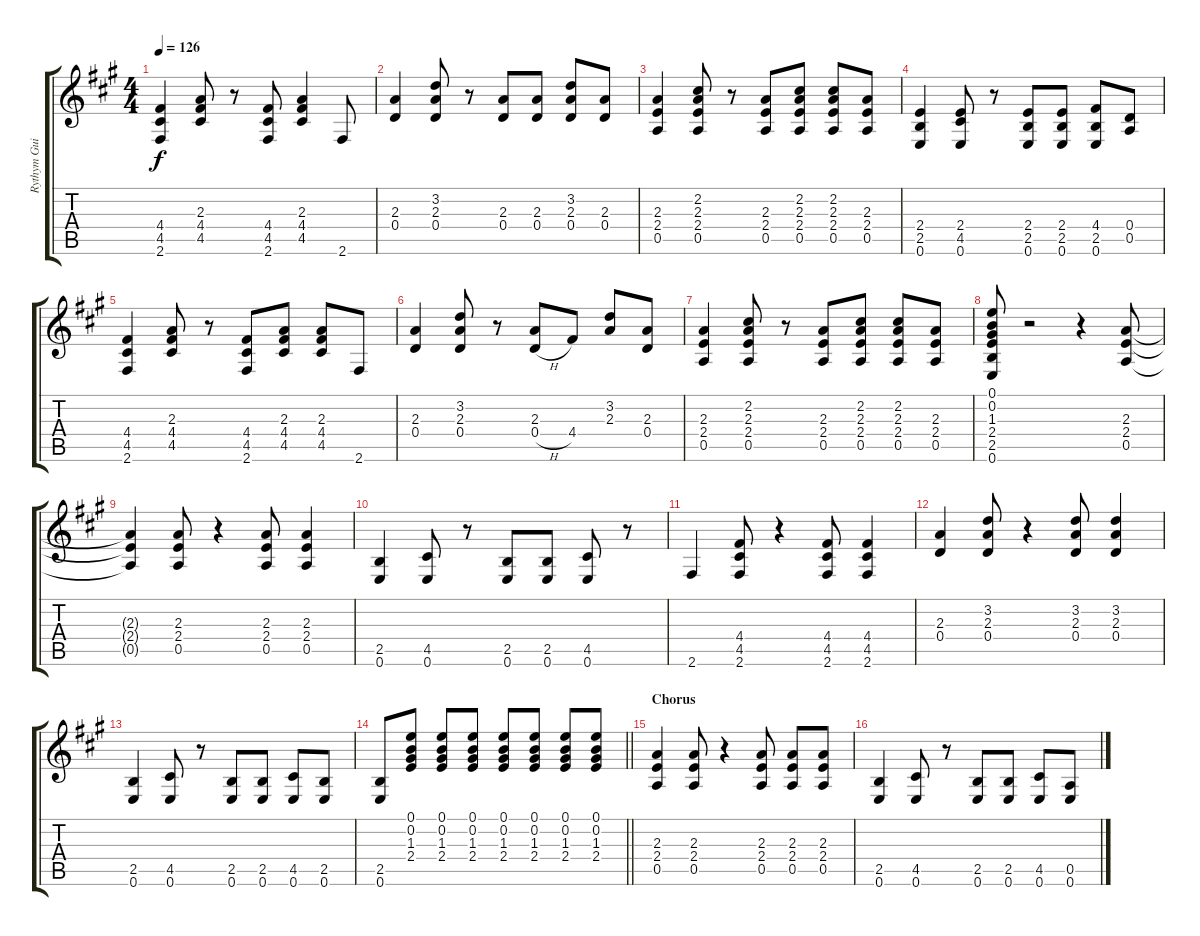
\track ("Rythym Guitar #1" "Rythym Gui") {instrument distortionguitar}
\staff {score tabs}
\tuning (E4 B3 G3 D3 A2 E2) {hide}
\ts (4 4)
\tempo 126
\clef g2
\ks a
(4.4 4.5 2.6).4{dy f} (2.3 4.4 4.5).8 r.8 (4.4 4.5 2.6).8 (2.3 4.4 4.5).4 2.6.8 |
(2.3 0.4).4 (3.2 2.3 0.4).8 r.8 (2.3 0.4).8 (2.3 0.4).8 (3.2 2.3 0.4).8 (2.3 0.4).8 |
(2.3 2.4 0.5).4 (2.2 2.3 2.4 0.5).8 r.8 (2.3 2.4 0.5).8 (2.2 2.3 2.4 0.5).8 (2.2 2.3 2.4 0.5).8 (2.3 2.4 0.5).8 |
(2.4 2.5 0.6).4 (2.4 4.5 0.6).8 r.8 (2.4 2.5 0.6).8 (2.4 2.5 0.6).8 (4.4 2.5 0.6).8 (0.4 0.5).8 |
(4.4 4.5 2.6).4 (2.3 4.4 4.5).8 r.8 (4.4 4.5 2.6).8 (2.3 4.4 4.5).8 (2.3 4.4 4.5).8 2.6.8 |
(2.3 0.4).4 (3.2 2.3 0.4).8 r.8 (2.3 0.4{h}).8 4.4.8 (3.2 2.3).8 (2.3 0.4).8 |
(2.3 2.4 0.5).4 (2.2 2.3 2.4 0.5).8 r.8 (2.3 2.4 0.5).8 (2.2 2.3 2.4 0.5).8 (2.2 2.3 2.4 0.5).8 (2.3 2.4 0.5).8 |
(0.1 0.2 1.3 2.4 2.5 0.6).8 r.2 r.4 (2.3 2.4 0.5).8 |
(2.3{t} 2.4{t} 0.5{t}).4 (2.3 2.4 0.5).8 r.4 (2.3 2.4 0.5).8 (2.3 2.4 0.5).4 |
(2.5 0.6).4 (4.5 0.6).8 r.8 (2.5 0.6).8 (2.5 0.6).8 (4.5 0.6).8 r.8 |
2.6.4 (4.4 4.5 2.6).8 r.4 (4.4 4.5 2.6).8 (4.4 4.5 2.6).4 |
(2.3 0.4).4 (3.2 2.3 0.4).8 r.4 (3.2 2.3 0.4).8 (3.2 2.3 0.4).4 |
(2.5 0.6).4 (4.5 0.6).8 r.8 (2.5 0.6).8 (2.5 0.6).8 (4.5 0.6).8 (2.5 0.6).8 |
\barLineRight lightlight
(2.5 0.6).8 (0.1 0.2 1.3 2.4).8 (0.1 0.2 1.3 2.4).8 (0.1 0.2 1.3 2.4).8 (0.1 0.2 1.3 2.4).8 (0.1 0.2 1.3 2.4).8 (0.1 0.2 1.3 2.4).8 (0.1 0.2 1.3 2.4).8 |
\section ("" "Chorus")
(2.3 2.4 0.5).4 (2.3 2.4 0.5).8 r.4 (2.3 2.4 0.5).8 (2.3 2.4 0.5).8 (2.3 2.4 0.5).8 |
(2.5 0.6).4 (4.5 0.6).8 r.8 (2.5 0.6).8 (2.5 0.6).8 (4.5 0.6).8 (0.5 0.6).8
